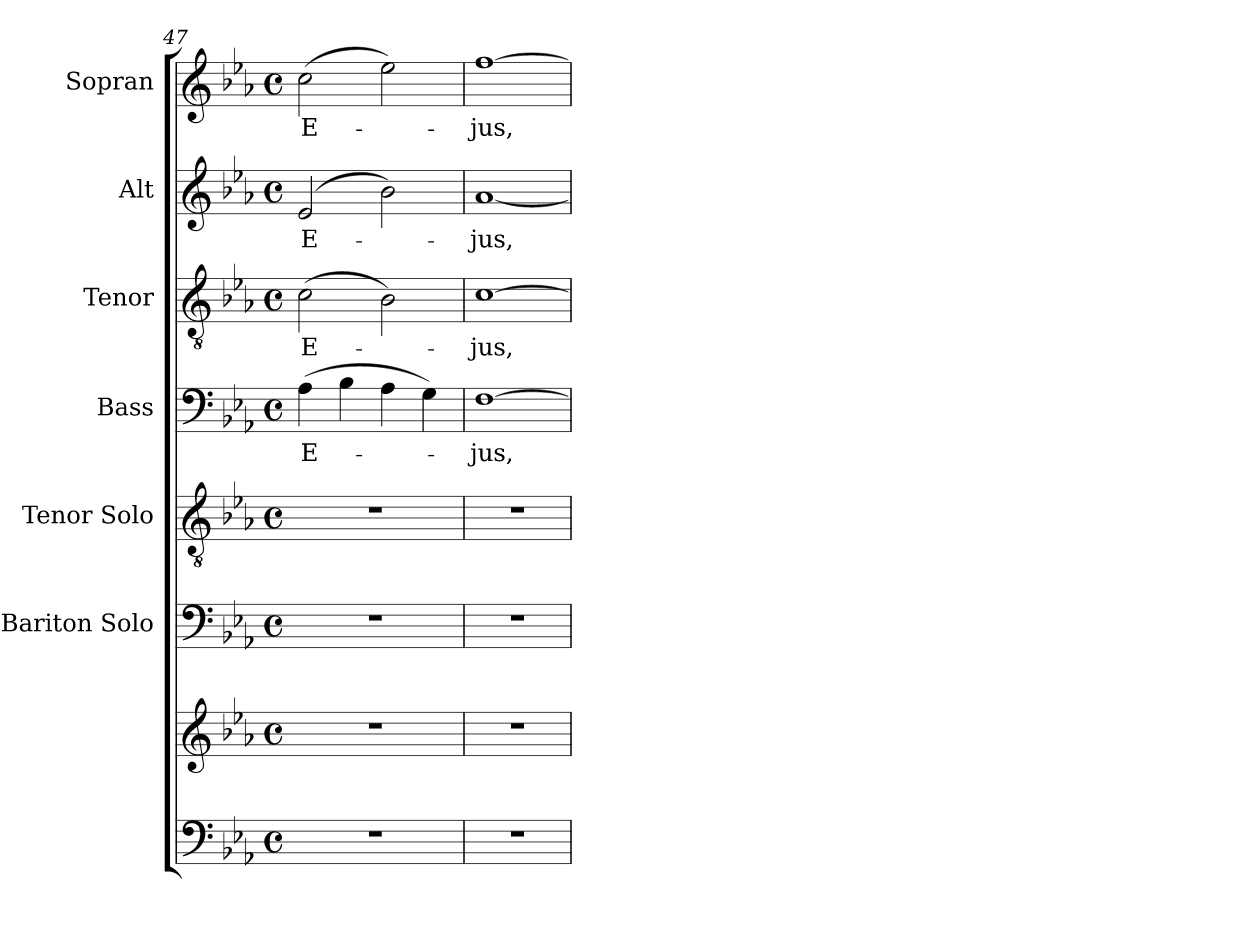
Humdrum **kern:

**kern	**kern	**kern	**kern	**kern	**text	**kern	**text	**kern	**text	**kern	**text
*part7	*part7	*part6	*part5	*part4	*part4	*part3	*part3	*part2	*part2	*part1	*part1
*staff8	*staff7	*staff6	*staff5	*staff4	*staff4	*staff3	*staff3	*staff2	*staff2	*staff1	*staff1
*	*	*I"Bariton Solo	*I"Tenor Solo	*I"Bass	*	*I"Tenor	*	*I"Alt	*	*I"Sopran	*
*	*	*	*	*I'B.	*	*I'T.	*	*I'A.	*	*I'S.	*
*clefF4	*clefG2	*clefF4	*clefGv2	*clefF4	*	*clefGv2	*	*clefG2	*	*clefG2	*
*k[b-e-a-]	*k[b-e-a-]	*k[b-e-a-]	*k[b-e-a-]	*k[b-e-a-]	*	*k[b-e-a-]	*	*k[b-e-a-]	*	*k[b-e-a-]	*
*E-:	*E-:	*E-:	*E-:	*E-:	*	*E-:	*	*E-:	*	*E-:	*
*M4/4	*M4/4	*M4/4	*M4/4	*M4/4	*	*M4/4	*	*M4/4	*	*M4/4	*
*met(c)	*met(c)	*met(c)	*met(c)	*met(c)	*	*met(c)	*	*met(c)	*	*met(c)	*
=47	=47	=47	=47	=47	=47	=47	=47	=47	=47	=47	=47
!	!	!	!	!	!LO:LY:b	!	!LO:LY:b	!	!LO:LY:b	!	!LO:LY:b
1r	1r	1r	1r	(>4A-\	E-	(>2c\	E-	(2e-/	E-	(>2cc\	E-
.	.	.	.	4B-\	.	.	.	.	.	.	.
.	.	.	.	4A-\	.	2B-\)	.	2b-\)	.	2ee-\)	.
.	.	.	.	4G\)	.	.	.	.	.	.	.
=48	=48	=48	=48	=48	=48	=48	=48	=48	=48	=48	=48
!	!	!	!	!	!LO:LY:b	!	!LO:LY:b	!	!LO:LY:b	!	!LO:LY:b
1r	1r	1r	1r	[1F	-jus,	[1c	-jus,	[1a-	-jus,	[1ff	-jus,
=	=	=	=	=	=	=	=	=	=	=	=
*-	*-	*-	*-	*-	*-	*-	*-	*-	*-	*-	*-
